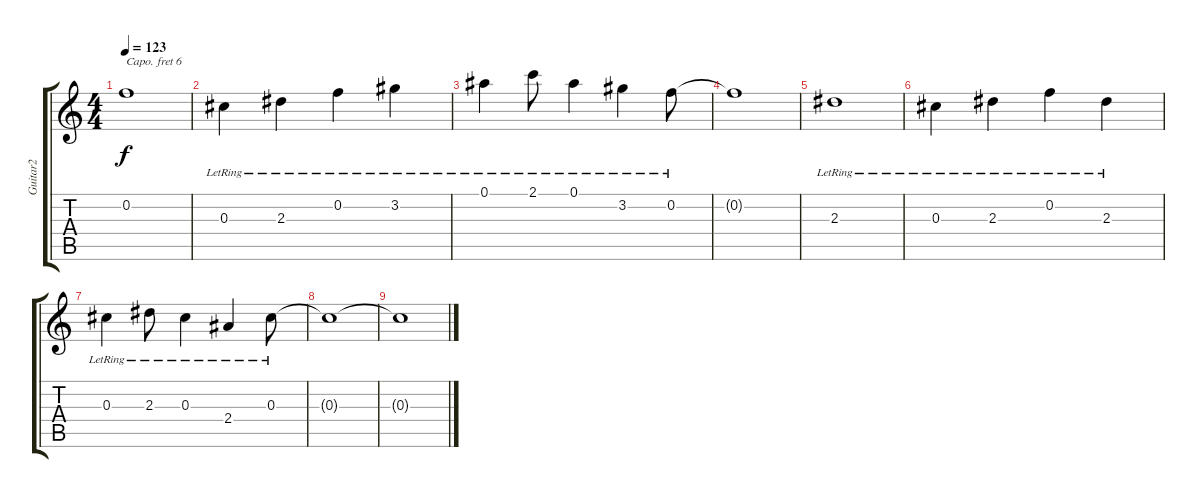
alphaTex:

\track ("Guitar2" "Guitar2") {instrument acousticguitarsteel}
\staff {score tabs}
\capo 6
\tuning (E4 B3 G3 D3 A2 E2) {hide}
\ts (4 4)
\tempo 123
\clef g2
\ks c
0.2{t}.1{dy f} |
0.3{lr}.4 2.3{lr}.4 0.2{lr}.4 3.2{lr}.4 |
0.1{lr}.4 2.1{lr}.8 0.1{lr}.4 3.2{lr}.4 0.2{lr}.8 |
0.2{t}.1 |
2.3{lr}.1 |
0.3{lr}.4 2.3{lr}.4 0.2{lr}.4 2.3{lr}.4 |
0.3{lr}.4 2.3{lr}.8 0.3{lr}.4 2.4{lr}.4 0.3{lr}.8 |
0.3{t}.1 |
0.3{t}.1
